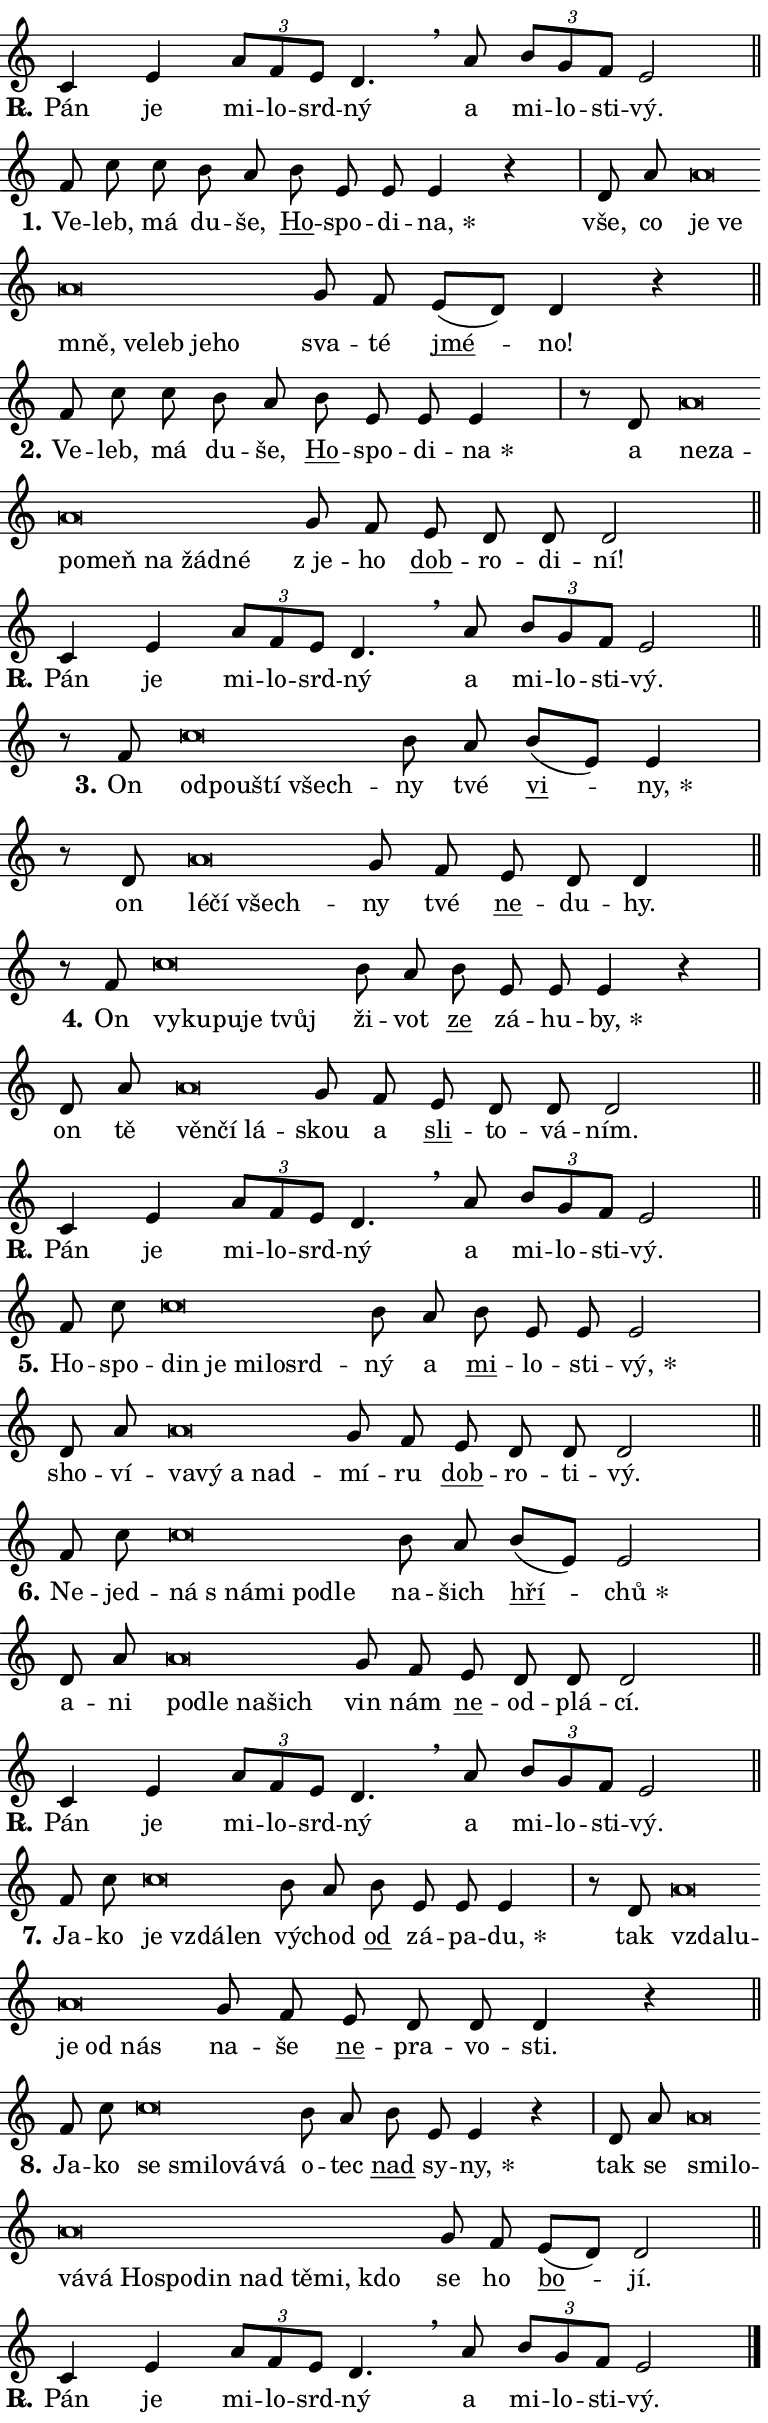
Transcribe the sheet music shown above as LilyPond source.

\version "2.24.0"
\header { tagline = "" }
\paper {
  indent = 0\cm
  top-margin = 0\cm
  right-margin = 0.13\cm % to fit lyric hyphens
  bottom-margin = 0\cm
  left-margin = 0\cm
  paper-width = 13\cm
  page-breaking = #ly:one-page-breaking
  system-system-spacing.basic-distance = #11
  score-system-spacing.basic-distance = #11
  ragged-last = ##f
}


%% Author: Thomas Morley
%% https://lists.gnu.org/archive/html/lilypond-user/2020-05/msg00002.html
#(define (line-position grob)
"Returns position of @var[grob} in current system:
   @code{'start}, if at first time-step
   @code{'end}, if at last time-step
   @code{'middle} otherwise
"
  (let* ((col (ly:item-get-column grob))
         (ln (ly:grob-object col 'left-neighbor))
         (rn (ly:grob-object col 'right-neighbor))
         (col-to-check-left (if (ly:grob? ln) ln col))
         (col-to-check-right (if (ly:grob? rn) rn col))
         (break-dir-left
           (and
             (ly:grob-property col-to-check-left 'non-musical #f)
             (ly:item-break-dir col-to-check-left)))
         (break-dir-right
           (and
             (ly:grob-property col-to-check-right 'non-musical #f)
             (ly:item-break-dir col-to-check-right))))
        (cond ((eqv? 1 break-dir-left) 'start)
              ((eqv? -1 break-dir-right) 'end)
              (else 'middle))))

#(define (tranparent-at-line-position vctor)
  (lambda (grob)
  "Relying on @code{line-position} select the relevant enry from @var{vctor}.
Used to determine transparency,"
    (case (line-position grob)
      ((end) (not (vector-ref vctor 0)))
      ((middle) (not (vector-ref vctor 1)))
      ((start) (not (vector-ref vctor 2))))))

noteHeadBreakVisibility =
#(define-music-function (break-visibility)(vector?)
"Makes @code{NoteHead}s transparent relying on @var{break-visibility}"
#{
  \override NoteHead.transparent =
    #(tranparent-at-line-position break-visibility)
#})

#(define delete-ledgers-for-transparent-note-heads
  (lambda (grob)
    "Reads whether a @code{NoteHead} is transparent.
If so this @code{NoteHead} is removed from @code{'note-heads} from
@var{grob}, which is supposed to be @code{LedgerLineSpanner}.
As a result ledgers are not printed for this @code{NoteHead}"
    (let* ((nhds-array (ly:grob-object grob 'note-heads))
           (nhds-list
             (if (ly:grob-array? nhds-array)
                 (ly:grob-array->list nhds-array)
                 '()))
           ;; Relies on the transparent-property being done before
           ;; Staff.LedgerLineSpanner.after-line-breaking is executed.
           ;; This is fragile ...
           (to-keep
             (remove
               (lambda (nhd)
                 (ly:grob-property nhd 'transparent #f))
               nhds-list)))
      ;; TODO find a better method to iterate over grob-arrays, similiar
      ;; to filter/remove etc for lists
      ;; For now rebuilt from scratch
      (set! (ly:grob-object grob 'note-heads)  '())
      (for-each
        (lambda (nhd)
          (ly:pointer-group-interface::add-grob grob 'note-heads nhd))
        to-keep))))

squashNotes = {
  \override NoteHead.X-extent = #'(-0.2 . 0.2)
  \override NoteHead.Y-extent = #'(-0.75 . 0)
  \override NoteHead.stencil =
    #(lambda (grob)
       (let ((pos (ly:grob-property grob 'staff-position)))
         (begin
           (if (< pos -7) (display "ERROR: Lower brevis then expected\n") (display ""))
           (if (<= pos -6) ly:text-interface::print ly:note-head::print))))
}
unSquashNotes = {
  \revert NoteHead.X-extent
  \revert NoteHead.Y-extent
  \revert NoteHead.stencil
}

hideNotes = \noteHeadBreakVisibility #begin-of-line-visible
unHideNotes = \noteHeadBreakVisibility #all-visible

% work-around for resetting accidentals
% https://lilypond.org/doc/v2.23/Documentation/notation/displaying-rhythms#unmetered-music
cadenzaMeasure = {
  \cadenzaOff
  \partial 1024 s1024
  \cadenzaOn
}

#(define-markup-command (accent layout props text) (markup?)
  "Underline accented syllable"
  (interpret-markup layout props
    #{\markup \override #'(offset . 4.3) \underline { #text }#}))

responsum = \markup \concat {
  "R" \hspace #-1.05 \path #0.1 #'((moveto 0 0.07) (lineto 0.9 0.8)) \hspace #0.05 "."
}

spaceSize = #0.6828661417322834 % exact space size for TeX Gyre Schola

\layout {
  \context {
    \Staff
    \remove "Time_signature_engraver"
    \override LedgerLineSpanner.after-line-breaking = #delete-ledgers-for-transparent-note-heads
  }
  \context {
    \Lyrics {
      \override LyricSpace.minimum-distance = \spaceSize
      \override LyricText.font-name = #"TeX Gyre Schola"
      \override LyricText.font-size = 1
      \override StanzaNumber.font-name = #"TeX Gyre Schola Bold"
      \override StanzaNumber.font-size = 1
    }
  }
  \context {
    \Score 
    \override NoteHead.text =
      #(lambda (grob) 
        (let ((pos (ly:grob-property grob 'staff-position)))
          #{\markup {
            \combine
              \halign #-0.55 \raise #(if (= pos -6) 0 0.5) \override #'(thickness . 2) \draw-line #'(3.2 . 0)
              \musicglyph "noteheads.sM1"
          }#}))
  }
}

% magnetic-lyrics.ily
%
%   written by
%     Jean Abou Samra <jean@abou-samra.fr>
%     Werner Lemberg <wl@gnu.org>
%
%   adapted by
%     Jiri Hon <jiri.hon@gmail.com>
%
% Version 2022-Apr-15

% https://www.mail-archive.com/lilypond-user@gnu.org/msg149350.html

#(define (Left_hyphen_pointer_engraver context)
   "Collect syllable-hyphen-syllable occurrences in lyrics and store
them in properties.  This engraver only looks to the left.  For
example, if the lyrics input is @code{foo -- bar}, it does the
following.

@itemize @bullet
@item
Set the @code{text} property of the @code{LyricHyphen} grob between
@q{foo} and @q{bar} to @code{foo}.

@item
Set the @code{left-hyphen} property of the @code{LyricText} grob with
text @q{foo} to the @code{LyricHyphen} grob between @q{foo} and
@q{bar}.
@end itemize

Use this auxiliary engraver in combination with the
@code{lyric-@/text::@/apply-@/magnetic-@/offset!} hook."
   (let ((hyphen #f)
         (text #f))
     (make-engraver
      (acknowledgers
       ((lyric-syllable-interface engraver grob source-engraver)
        (set! text grob)))
      (end-acknowledgers
       ((lyric-hyphen-interface engraver grob source-engraver)
        ;(when (not (grob::has-interface grob 'lyric-space-interface))
          (set! hyphen grob)));)
      ((stop-translation-timestep engraver)
       (when (and text hyphen)
         (ly:grob-set-object! text 'left-hyphen hyphen))
       (set! text #f)
       (set! hyphen #f)))))

#(define (lyric-text::apply-magnetic-offset! grob)
   "If the space between two syllables is less than the value in
property @code{LyricText@/.details@/.squash-threshold}, move the right
syllable to the left so that it gets concatenated with the left
syllable.

Use this function as a hook for
@code{LyricText@/.after-@/line-@/breaking} if the
@code{Left_@/hyphen_@/pointer_@/engraver} is active."
   (let ((hyphen (ly:grob-object grob 'left-hyphen #f)))
     (when hyphen
       (let ((left-text (ly:spanner-bound hyphen LEFT)))
         (when (grob::has-interface left-text 'lyric-syllable-interface)
           (let* ((common (ly:grob-common-refpoint grob left-text X))
                  (this-x-ext (ly:grob-extent grob common X))
                  (left-x-ext
                   (begin
                     ;; Trigger magnetism for left-text.
                     (ly:grob-property left-text 'after-line-breaking)
                     (ly:grob-extent left-text common X)))
                  ;; `delta` is the gap width between two syllables.
                  (delta (- (interval-start this-x-ext)
                            (interval-end left-x-ext)))
                  (details (ly:grob-property grob 'details))
                  (threshold (assoc-get 'squash-threshold details 0.2)))
             (when (< delta threshold)
               (let* (;; We have to manipulate the input text so that
                      ;; ligatures crossing syllable boundaries are not
                      ;; disabled.  For languages based on the Latin
                      ;; script this is essentially a beautification.
                      ;; However, for non-Western scripts it can be a
                      ;; necessity.
                      (lt (ly:grob-property left-text 'text))
                      (rt (ly:grob-property grob 'text))
                      (is-space (grob::has-interface hyphen 'lyric-space-interface))
                      (space (if is-space " " ""))
                      (extra-delta (if is-space spaceSize 0))
                      ;; Append new syllable.
                      (ltrt-space (if (and (string? lt) (string? rt))
                                (string-append lt space rt)
                                (make-concat-markup (list lt space rt))))
                      ;; Right-align `ltrt` to the right side.
                      (ltrt-space-markup (grob-interpret-markup
                               grob
                               (make-translate-markup
                                (cons (interval-length this-x-ext) 0)
                                (make-right-align-markup ltrt-space)))))
                 (begin
                   ;; Don't print `left-text`.
                   (ly:grob-set-property! left-text 'stencil #f)
                   ;; Set text and stencil (which holds all collected
                   ;; syllables so far) and shift it to the left.
                   (ly:grob-set-property! grob 'text ltrt-space)
                   (ly:grob-set-property! grob 'stencil ltrt-space-markup)
                   (ly:grob-translate-axis! grob (- (- delta extra-delta)) X))))))))))


#(define (lyric-hyphen::displace-bounds-first grob)
   ;; Make very sure this callback isn't triggered too early.
   (let ((left (ly:spanner-bound grob LEFT))
         (right (ly:spanner-bound grob RIGHT)))
     (ly:grob-property left 'after-line-breaking)
     (ly:grob-property right 'after-line-breaking)
     (ly:lyric-hyphen::print grob)))

squashThreshold = #0.4

\layout {
  \context {
    \Lyrics
    \consists #Left_hyphen_pointer_engraver
    \override LyricText.after-line-breaking =
      #lyric-text::apply-magnetic-offset!
    \override LyricHyphen.stencil = #lyric-hyphen::displace-bounds-first
    \override LyricText.details.squash-threshold = \squashThreshold
    \override LyricHyphen.minimum-distance = 0
    \override LyricHyphen.minimum-length = \squashThreshold
  }
}

squashText = \override LyricText.details.squash-threshold = 9999
unSquashText = \override LyricText.details.squash-threshold = \squashThreshold

leftText = \override LyricText.self-alignment-X = #LEFT
unLeftText = \revert LyricText.self-alignment-X

starOffset = #(lambda (grob) 
                (let ((x_offset (ly:self-alignment-interface::aligned-on-x-parent grob)))
                  (if (= x_offset 0) 0 (+ x_offset 1.2))))

star = #(define-music-function (syllable)(string?)
"Append star separator at the end of a syllable"
#{
  \once \override LyricText.X-offset = #starOffset
  \lyricmode { \markup {
    #syllable
    \override #'((font-name . "TeX Gyre Schola Bold")) \hspace #0.2 \lower #0.65 \larger "*"
  } }
#})

starAccent = #(define-music-function (syllable)(string?)
"Append star separator at the end of a syllable and make accent"
#{
  \once \override LyricText.X-offset = #starOffset
  \lyricmode { \markup {
    \accent #syllable
    \override #'((font-name . "TeX Gyre Schola Bold")) \hspace #0.2 \lower #0.65 \larger "*"
  } }
#})

breath = #(define-music-function (syllable)(string?)
"Append breathing indicator at the end of a syllable"
#{
  \lyricmode { \markup { #syllable "+" } }
#})

optionalBreath = #(define-music-function (syllable)(string?)
"Append optional breathing indicator at the end of a syllable"
#{
  \lyricmode { \markup { #syllable "(+)" } }
#})


\score {
    <<
        \new Voice = "melody" { \cadenzaOn \key c \major \relative { c'4 e \tuplet 3/2 { a8[ f e] } d4. \breathe \bar "" a'8 \tuplet 3/2 { b[ g f] } e2 \cadenzaMeasure \bar "||" \break } }
        \new Lyrics \lyricsto "melody" { \lyricmode { \set stanza = \responsum
Pán je mi -- lo -- srd -- ný a mi -- lo -- sti -- vý. } }
    >>
    \layout {}
}

\score {
    <<
        \new Voice = "melody" { \cadenzaOn \key c \major \relative { f'8 c' \bar "" c b8 a \bar "" b e, e e4 r \cadenzaMeasure \bar "|" d8 a' \bar "" \squashNotes a\breve*1/16 \hideNotes \breve*1/16 \bar "" \breve*1/16 \bar "" \breve*1/16 \bar "" \breve*1/16 \bar "" \breve*1/16 \breve*1/16 \bar "" \unHideNotes \unSquashNotes g8 f \bar "" e[( d)] d4 r \cadenzaMeasure \bar "||" \break } }
        \new Lyrics \lyricsto "melody" { \lyricmode { \set stanza = "1."
Ve -- leb, má du -- še, \markup \accent Ho -- spo -- di -- \star na, vše, co \leftText je \squashText ve mně, ve -- leb je -- ho \unLeftText \unSquashText sva -- té \markup \accent jmé -- no! } }
    >>
    \layout {}
}

\score {
    <<
        \new Voice = "melody" { \cadenzaOn \key c \major \relative { f'8 c' \bar "" c b8 a \bar "" b e, e e4 \cadenzaMeasure \bar "|" r8 d8 \squashNotes a'\breve*1/16 \hideNotes \breve*1/16 \bar "" \breve*1/16 \bar "" \breve*1/16 \bar "" \breve*1/16 \bar "" \breve*1/16 \breve*1/16 \bar "" \unHideNotes \unSquashNotes g8 f \bar "" e d d d2 \cadenzaMeasure \bar "||" \break } }
        \new Lyrics \lyricsto "melody" { \lyricmode { \set stanza = "2."
Ve -- leb, má du -- še, \markup \accent Ho -- spo -- di -- \star na a \leftText ne -- \squashText za -- po -- meň na žád -- né \unLeftText \unSquashText "z je" -- ho \markup \accent dob -- ro -- di -- ní! } }
    >>
    \layout {}
}

\score {
    <<
        \new Voice = "melody" { \cadenzaOn \key c \major \relative { c'4 e \tuplet 3/2 { a8[ f e] } d4. \breathe \bar "" a'8 \tuplet 3/2 { b[ g f] } e2 \cadenzaMeasure \bar "||" \break } }
        \new Lyrics \lyricsto "melody" { \lyricmode { \set stanza = \responsum
Pán je mi -- lo -- srd -- ný a mi -- lo -- sti -- vý. } }
    >>
    \layout {}
}

\score {
    <<
        \new Voice = "melody" { \cadenzaOn \key c \major \relative { r8 f'8 \squashNotes c'\breve*1/16 \hideNotes \breve*1/16 \bar "" \breve*1/16 \breve*1/16 \bar "" \unHideNotes \unSquashNotes b8 a \bar "" b[( e,)] e4 \cadenzaMeasure \bar "|" r8 d8 \squashNotes a'\breve*1/16 \hideNotes \breve*1/16 \breve*1/16 \bar "" \unHideNotes \unSquashNotes g8 f \bar "" e d d4 \cadenzaMeasure \bar "||" \break } }
        \new Lyrics \lyricsto "melody" { \lyricmode { \set stanza = "3."
On \leftText od -- \squashText pou -- ští všech -- \unLeftText \unSquashText ny tvé \markup \accent vi -- \star ny, on \leftText lé -- \squashText čí všech -- \unLeftText \unSquashText ny tvé \markup \accent ne -- du -- hy. } }
    >>
    \layout {}
}

\score {
    <<
        \new Voice = "melody" { \cadenzaOn \key c \major \relative { r8 f'8 \squashNotes c'\breve*1/16 \hideNotes \breve*1/16 \bar "" \breve*1/16 \bar "" \breve*1/16 \breve*1/16 \bar "" \unHideNotes \unSquashNotes b8 a \bar "" b e, e e4 r \cadenzaMeasure \bar "|" d8 a' \bar "" \squashNotes a\breve*1/16 \hideNotes \breve*1/16 \breve*1/16 \bar "" \unHideNotes \unSquashNotes g8 f \bar "" e d d d2 \cadenzaMeasure \bar "||" \break } }
        \new Lyrics \lyricsto "melody" { \lyricmode { \set stanza = "4."
On \leftText vy -- \squashText ku -- pu -- je tvůj \unLeftText \unSquashText ži -- vot \markup \accent ze zá -- hu -- \star by, on tě \leftText věn -- \squashText čí lá -- \unLeftText \unSquashText skou a \markup \accent sli -- to -- vá -- ním. } }
    >>
    \layout {}
}

\score {
    <<
        \new Voice = "melody" { \cadenzaOn \key c \major \relative { c'4 e \tuplet 3/2 { a8[ f e] } d4. \breathe \bar "" a'8 \tuplet 3/2 { b[ g f] } e2 \cadenzaMeasure \bar "||" \break } }
        \new Lyrics \lyricsto "melody" { \lyricmode { \set stanza = \responsum
Pán je mi -- lo -- srd -- ný a mi -- lo -- sti -- vý. } }
    >>
    \layout {}
}

\score {
    <<
        \new Voice = "melody" { \cadenzaOn \key c \major \relative { f'8 c' \bar "" \squashNotes c\breve*1/16 \hideNotes \breve*1/16 \bar "" \breve*1/16 \bar "" \breve*1/16 \breve*1/16 \bar "" \unHideNotes \unSquashNotes b8 a \bar "" b e, e e2 \cadenzaMeasure \bar "|" d8 a' \bar "" \squashNotes a\breve*1/16 \hideNotes \breve*1/16 \bar "" \breve*1/16 \breve*1/16 \bar "" \unHideNotes \unSquashNotes g8 f \bar "" e d d d2 \cadenzaMeasure \bar "||" \break } }
        \new Lyrics \lyricsto "melody" { \lyricmode { \set stanza = "5."
Ho -- spo -- \leftText din \squashText je mi -- lo -- srd -- \unLeftText \unSquashText ný a \markup \accent mi -- lo -- sti -- \star vý, sho -- ví -- \leftText va -- \squashText vý a nad -- \unLeftText \unSquashText mí -- ru \markup \accent dob -- ro -- ti -- vý. } }
    >>
    \layout {}
}

\score {
    <<
        \new Voice = "melody" { \cadenzaOn \key c \major \relative { f'8 c' \bar "" \squashNotes c\breve*1/16 \hideNotes \breve*1/16 \bar "" \breve*1/16 \bar "" \breve*1/16 \breve*1/16 \bar "" \unHideNotes \unSquashNotes b8 a \bar "" b[( e,)] e2 \cadenzaMeasure \bar "|" d8 a' \bar "" \squashNotes a\breve*1/16 \hideNotes \breve*1/16 \bar "" \breve*1/16 \breve*1/16 \bar "" \unHideNotes \unSquashNotes g8 f \bar "" e d d d2 \cadenzaMeasure \bar "||" \break } }
        \new Lyrics \lyricsto "melody" { \lyricmode { \set stanza = "6."
Ne -- jed -- \leftText ná \squashText "s ná" -- mi po -- dle \unLeftText \unSquashText na -- šich \markup \accent hří -- \star chů a -- ni \leftText po -- \squashText dle na -- šich \unLeftText \unSquashText vin nám \markup \accent ne -- od -- plá -- cí. } }
    >>
    \layout {}
}

\score {
    <<
        \new Voice = "melody" { \cadenzaOn \key c \major \relative { c'4 e \tuplet 3/2 { a8[ f e] } d4. \breathe \bar "" a'8 \tuplet 3/2 { b[ g f] } e2 \cadenzaMeasure \bar "||" \break } }
        \new Lyrics \lyricsto "melody" { \lyricmode { \set stanza = \responsum
Pán je mi -- lo -- srd -- ný a mi -- lo -- sti -- vý. } }
    >>
    \layout {}
}

\score {
    <<
        \new Voice = "melody" { \cadenzaOn \key c \major \relative { f'8 c' \bar "" \squashNotes c\breve*1/16 \hideNotes \breve*1/16 \breve*1/16 \bar "" \unHideNotes \unSquashNotes b8 a \bar "" b e, e e4 \cadenzaMeasure \bar "|" r8 d8 \squashNotes a'\breve*1/16 \hideNotes \breve*1/16 \bar "" \breve*1/16 \bar "" \breve*1/16 \breve*1/16 \bar "" \unHideNotes \unSquashNotes g8 f \bar "" e d d d4 r \cadenzaMeasure \bar "||" \break } }
        \new Lyrics \lyricsto "melody" { \lyricmode { \set stanza = "7."
Ja -- ko \leftText je \squashText vzdá -- len \unLeftText \unSquashText vý -- chod \markup \accent od zá -- pa -- \star du, tak \leftText vzda -- \squashText lu -- je od nás \unLeftText \unSquashText na -- še \markup \accent ne -- pra -- vo -- sti. } }
    >>
    \layout {}
}

\score {
    <<
        \new Voice = "melody" { \cadenzaOn \key c \major \relative { f'8 c' \bar "" \squashNotes c\breve*1/16 \hideNotes \breve*1/16 \bar "" \breve*1/16 \bar "" \breve*1/16 \breve*1/16 \bar "" \unHideNotes \unSquashNotes b8 a \bar "" b e, e4 r \cadenzaMeasure \bar "|" d8 a' \bar "" \squashNotes a\breve*1/16 \hideNotes \breve*1/16 \bar "" \breve*1/16 \bar "" \breve*1/16 \bar "" \breve*1/16 \bar "" \breve*1/16 \bar "" \breve*1/16 \bar "" \breve*1/16 \bar "" \breve*1/16 \bar "" \breve*1/16 \breve*1/16 \bar "" \unHideNotes \unSquashNotes g8 f \bar "" e[( d)] d2 \cadenzaMeasure \bar "||" \break } }
        \new Lyrics \lyricsto "melody" { \lyricmode { \set stanza = "8."
Ja -- ko \leftText se \squashText smi -- lo -- vá -- vá \unLeftText \unSquashText o -- tec \markup \accent nad sy -- \star ny, tak se \leftText smi -- \squashText lo -- vá -- vá Ho -- spo -- din nad tě -- mi, kdo \unLeftText \unSquashText se ho \markup \accent bo -- jí. } }
    >>
    \layout {}
}

\score {
    <<
        \new Voice = "melody" { \cadenzaOn \key c \major \relative { c'4 e \tuplet 3/2 { a8[ f e] } d4. \breathe \bar "" a'8 \tuplet 3/2 { b[ g f] } e2 \cadenzaMeasure \bar "||" \break } \bar "|." }
        \new Lyrics \lyricsto "melody" { \lyricmode { \set stanza = \responsum
Pán je mi -- lo -- srd -- ný a mi -- lo -- sti -- vý. } }
    >>
    \layout {}
}
